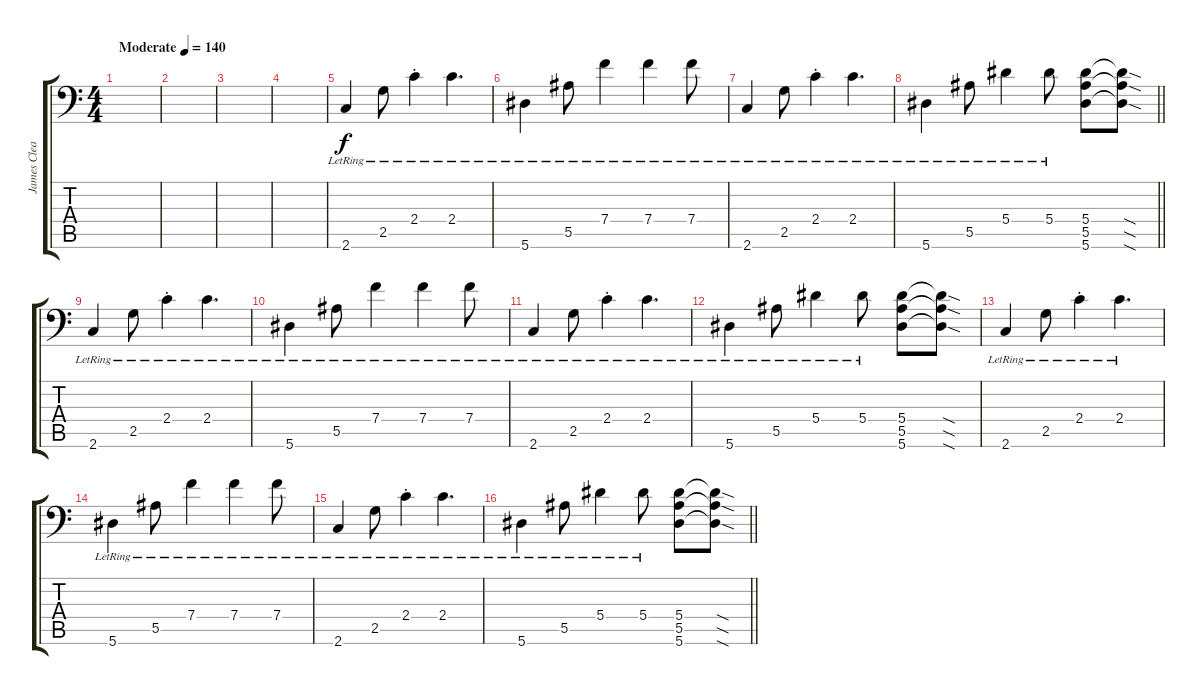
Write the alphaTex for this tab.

\track ("James Clean" "James Clea") {instrument electricguitarclean}
\staff {score tabs}
\tuning (C4 G3 Eb3 Bb2 F2 Bb1) {hide}
\ts (4 4)
\tempo (140 "Moderate")
\clef f4
\ks c
|
|
|
|
2.6{lr}.4{volume 13 balance 8} 2.5{lr}.8 2.4{st lr}.4 2.4{lr}.4{d} |
5.6{lr}.4 5.5{lr}.8 7.4{lr}.4 7.4{lr}.4 7.4{lr}.8 |
2.6{lr}.4 2.5{lr}.8 2.4{st lr}.4 2.4{lr}.4{d} |
\barLineRight lightlight
5.6{lr}.4 5.5{lr}.8 5.4{lr}.4 5.4{lr}.8 (5.4 5.5 5.6).8 (5.4{sod t} 5.5{sod t} 5.6{sod t}).8 |
\section ("" "")
2.6{lr}.4 2.5{lr}.8 2.4{st lr}.4 2.4{lr}.4{d} |
5.6{lr}.4 5.5{lr}.8 7.4{lr}.4 7.4{lr}.4 7.4{lr}.8 |
2.6{lr}.4 2.5{lr}.8 2.4{st lr}.4 2.4{lr}.4{d} |
5.6{lr}.4 5.5{lr}.8 5.4{lr}.4 5.4{lr}.8 (5.4 5.5 5.6).8 (5.4{sod t} 5.5{sod t} 5.6{sod t}).8 |
2.6{lr}.4 2.5{lr}.8 2.4{st lr}.4 2.4{lr}.4{d} |
5.6{lr}.4 5.5{lr}.8 7.4{lr}.4 7.4{lr}.4 7.4{lr}.8 |
2.6{lr}.4 2.5{lr}.8 2.4{st lr}.4 2.4{lr}.4{d} |
\barLineRight lightlight
5.6{lr}.4 5.5{lr}.8 5.4{lr}.4 5.4{lr}.8 (5.4 5.5 5.6).8 (5.4{sod t} 5.5{sod t} 5.6{sod t}).8
